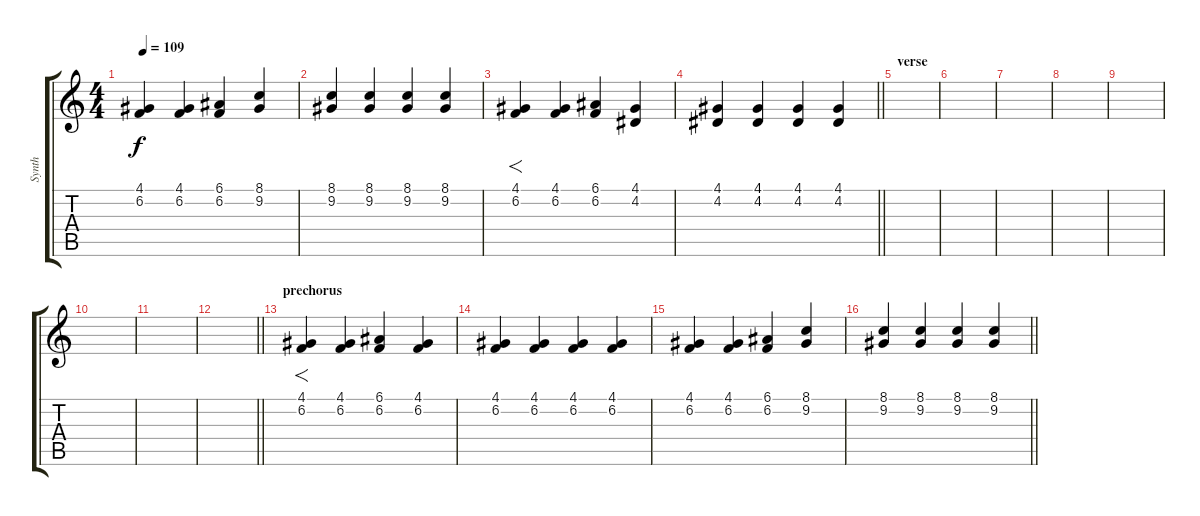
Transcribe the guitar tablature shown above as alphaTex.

\track ("Synth" "Synth") {instrument pad2warm}
\staff {score tabs}
\tuning (E4 B3 G3 D3 A2 E2) {hide}
\ts (4 4)
\tempo 109
\clef g2
\ks c
(4.1 6.2).4{dy f} (4.1 6.2).4 (6.1 6.2).4 (8.1 9.2).4 |
(8.1 9.2).4 (8.1 9.2).4 (8.1 9.2).4 (8.1 9.2).4 |
(4.1 6.2).4{f} (4.1 6.2).4 (6.1 6.2).4 (4.1 4.2).4 |
\barLineRight lightlight
(4.1 4.2).4 (4.1 4.2).4 (4.1 4.2).4 (4.1 4.2).4 |
\section ("" "verse")
|
|
|
|
|
|
|
\barLineRight lightlight
|
\section ("" "prechorus")
(4.1 6.2).4{f} (4.1 6.2).4 (6.1 6.2).4 (4.1 6.2).4 |
(4.1 6.2).4 (4.1 6.2).4 (4.1 6.2).4 (4.1 6.2).4 |
(4.1 6.2).4 (4.1 6.2).4 (6.1 6.2).4 (8.1 9.2).4 |
\barLineRight lightlight
(8.1 9.2).4 (8.1 9.2).4 (8.1 9.2).4 (8.1 9.2).4
